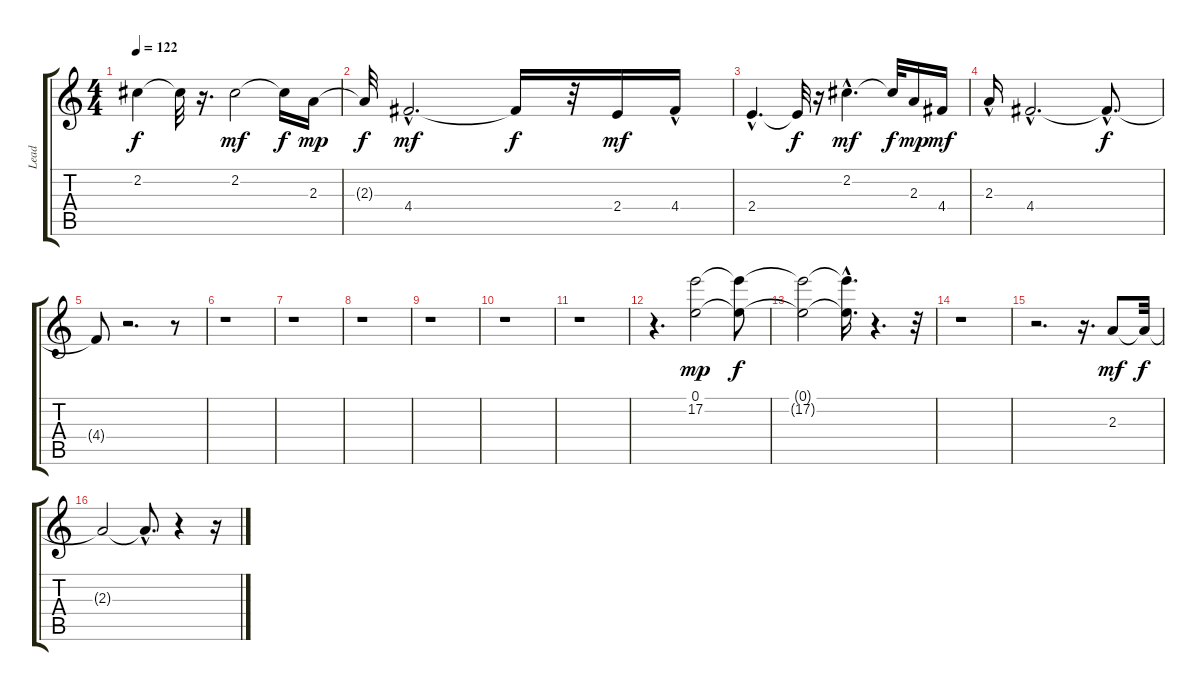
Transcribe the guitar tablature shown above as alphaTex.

\track ("Lead" "Lead") {instrument overdrivenguitar}
\staff {score tabs}
\tuning (E4 B3 G3 D3 A2 E2) {hide}
\ts (4 4)
\tempo 122
\clef g2
\ks c
2.2{t}.4{dy f} 2.2{t}.32 r.16{d} 2.2.2{dy mf} 2.2{t}.16{dy f} 2.3.16{dy mp} |
2.3{t}.32{dy f} 4.4{hac}.2{d dy mf} 4.4{t}.16{dy f} r.32 2.4.16{dy mf} 4.4{hac}.16 |
2.4{hac}.4{d} 2.4{t}.32{dy f} r.16 2.2{hac}.4{d dy mf} 2.2{t}.32{dy f} 2.3.16{dy mp} 4.4.16{dy mf} |
2.3{hac}.16 4.4{hac}.2{d} 4.4{hac t}.8{d dy f} |
4.4{t}.8 r.2{d} r.8 |
r.1 |
r.1 |
r.1 |
r.1 |
r.1 |
r.1 |
r.4{d} (0.1 17.2).2{dy mp} (0.1{t} 17.2{t}).8{dy f} |
(0.1{t} 17.2{t}).2 (0.1{hac t} 17.2{hac t}).16{d} r.4{d} r.32 |
r.1 |
r.2{d} r.16{d} 2.3.8{dy mf} 2.3{t}.32{dy f} |
2.3{t}.2 2.3{hac t}.8{d} r.4 r.16
